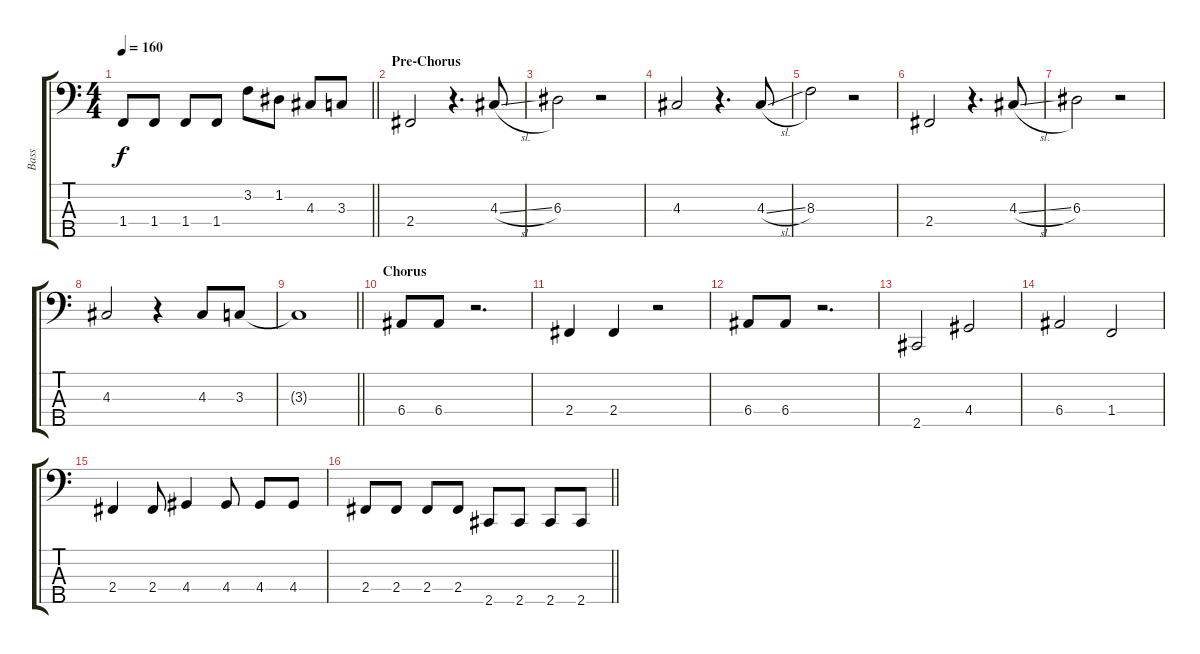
\track ("Bass" "Bass") {instrument electricbassfinger}
\staff {score tabs}
\tuning (G2 D2 A1 E1 B0) {hide}
\ts (4 4)
\tempo 160
\clef f4
\barLineRight lightlight
\ks c
1.4.8{dy f} 1.4.8 1.4.8 1.4.8 3.2.8 1.2.8 4.3.8 3.3.8 |
\section ("" "Pre-Chorus ")
2.4.2 r.4{d} 4.3{sl}.8 |
6.3.2 r.2 |
4.3.2 r.4{d} 4.3{sl}.8 |
8.3.2 r.2 |
2.4.2 r.4{d} 4.3{sl}.8 |
6.3.2 r.2 |
4.3.2 r.4 4.3.8 3.3.8 |
\barLineRight lightlight
3.3{t}.1 |
\section ("" "Chorus ")
6.4.8 6.4.8 r.2{d} |
2.4.4 2.4.4 r.2 |
6.4.8 6.4.8 r.2{d} |
2.5.2 4.4.2 |
6.4.2 1.4.2 |
2.4.4 2.4.8 4.4.4 4.4.8 4.4.8 4.4.8 |
\barLineRight lightlight
2.4.8 2.4.8 2.4.8 2.4.8 2.5.8 2.5.8 2.5.8 2.5.8
